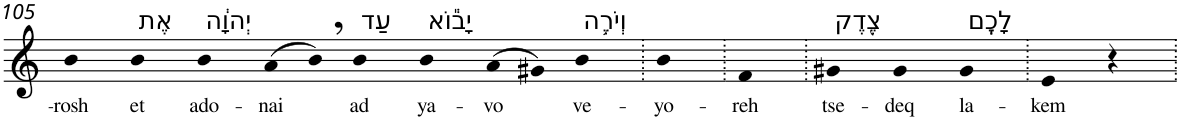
**kern	**text
*part1	*part1
*staff1	*staff1
*I"Piano	*
*I'Pno	*
!!LO:PB:g=z
*clefG2	*
*k[]	*
=105	=105
!	!LO:LY:b
4b	-rosh
!LO:TX:a:t=אֶת	!
!	!LO:LY:b
4b	et
!LO:TX:a:t=יְהוָ֔ה	!
!	!LO:LY:b
4b	ado-
!	!LO:LY:b
(>8a	-nai
8b,)	.
!LO:TX:a:t=עַד	!
!	!LO:LY:b
4b	ad
!LO:TX:a:t=יָב֕וֹא	!
!	!LO:LY:b
4b	ya-
!	!LO:LY:b
(>8a	-vo
8g#X)	.
!LO:TX:a:t=וְיֹרֶ֥ה	!
!	!LO:LY:b
4b	ve-
=106.	=106.
!	!LO:LY:b
4b	-yo-
=107.	=107.
!	!LO:LY:b
4f	-reh
=108.	=108.
!LO:TX:a:t=צֶ֖דֶק	!
!	!LO:LY:b
4g#X	tse-
!	!LO:LY:b
4g#	-deq
!LO:TX:a:t=לָכֶֽם	!
!	!LO:LY:b
4g#	la-
=109.	=109.
!	!LO:LY:b
4e	-kem
4r	.
=.	=.
*-	*-
